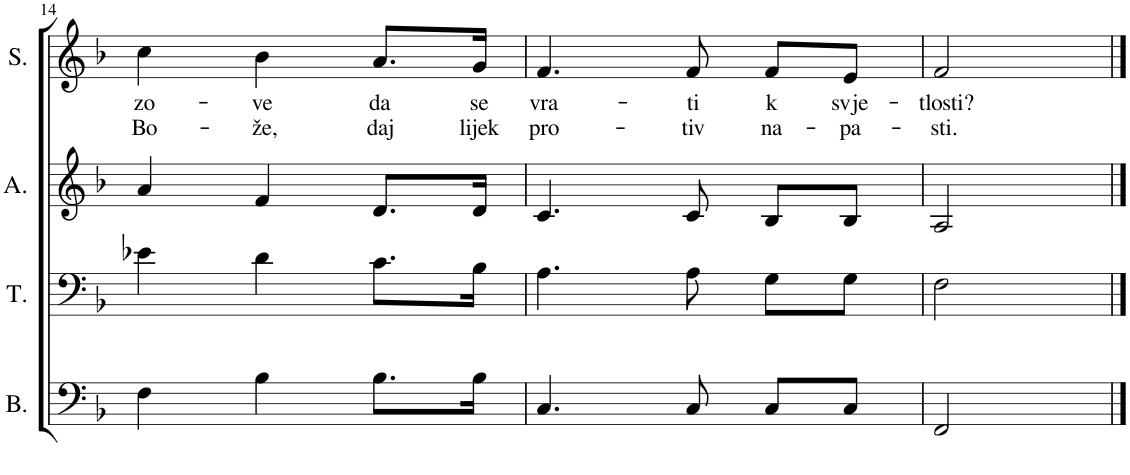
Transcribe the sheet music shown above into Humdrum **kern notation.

**kern	**kern	**kern	**kern	**text	**text
*part4	*part3	*part2	*part1	*part1	*part1
*staff4	*staff3	*staff2	*staff1	*staff1	*staff1
*I"Bass	*I"Tenor	*I"Alto	*I"Soprano	*	*
*I'B.	*I'T.	*I'A.	*I'S.	*	*
!!LO:PB:g=z
*clefF4	*clefF4	*clefG2	*clefG2	*	*
*k[b-]	*k[b-]	*k[b-]	*k[b-]	*	*
*M3/4	*M3/4	*M3/4	*M3/4	*	*
=14	=14	=14	=14	=14	=14
!	!	!	!	!LO:LY:b	!LO:LY:b
4F\	4e-X\	4a/	4cc\	zo-	Bo-
!	!	!	!	!LO:LY:b	!LO:LY:b
4B-\	4d\	4f/	4b-\	-ve	-že,
!	!	!	!	!LO:LY:b	!LO:LY:b
8.B-\L	8.c\L	8.d/L	8.a/L	da	daj
!	!	!	!	!LO:LY:b	!LO:LY:b
16B-\Jk	16B-\Jk	16d/Jk	16g/Jk	se	lijek
=15	=15	=15	=15	=15	=15
!	!	!	!	!LO:LY:b	!LO:LY:b
4.C/	4.A\	4.c/	4.f/	vra-	pro-
!	!	!	!	!LO:LY:b	!LO:LY:b
8C/	8A\	8c/	8f/	-ti	-tiv
!	!	!	!	!LO:LY:b	!LO:LY:b
8C/L	8G\L	8B-/L	8f/L	k	na-
!	!	!	!	!LO:LY:b	!LO:LY:b
8C/J	8G\J	8B-/J	8e/J	svje-	-pa-
=16	=16	=16	=16	=16	=16
!	!	!	!	!LO:LY:b	!LO:LY:b
2FF/	2F\	2A/	2f/	-tlosti?	-sti.
==	==	==	==	==	==
*-	*-	*-	*-	*-	*-
